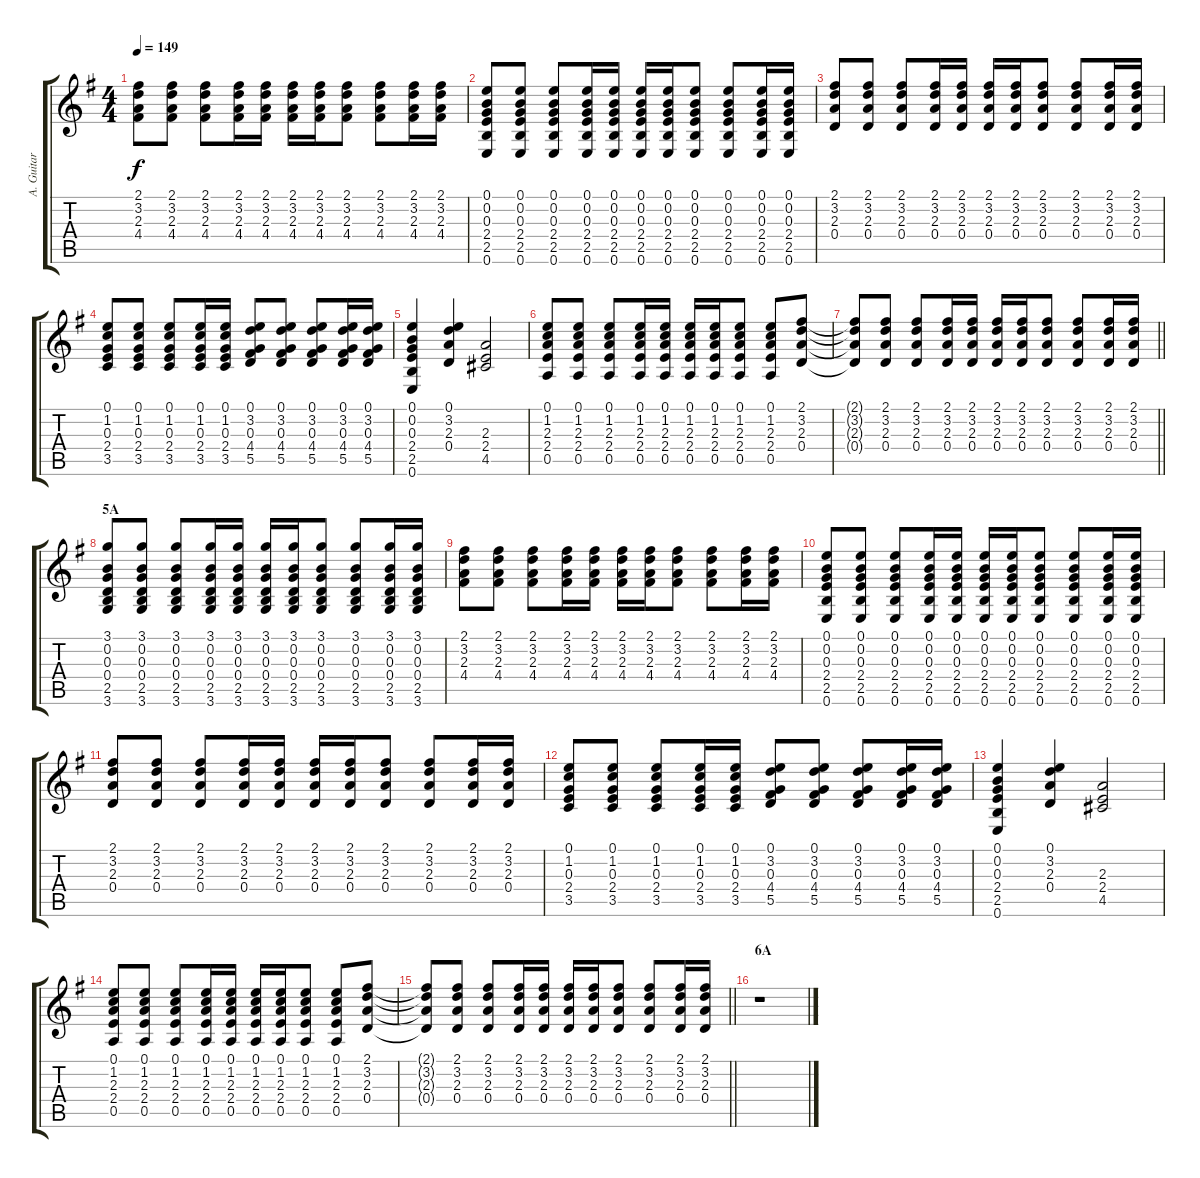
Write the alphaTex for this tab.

\track ("A. Guitar" "A. Guitar") {instrument acousticguitarsteel}
\staff {score tabs}
\tuning (E4 B3 G3 D3 A2 E2) {hide}
\ts (4 4)
\tempo 149
\clef g2
\ks g
(2.1 3.2 2.3 4.4).8{dy f} (2.1 3.2 2.3 4.4).8 (2.1 3.2 2.3 4.4).8 (2.1 3.2 2.3 4.4).16 (2.1 3.2 2.3 4.4).16 (2.1 3.2 2.3 4.4).16 (2.1 3.2 2.3 4.4).16 (2.1 3.2 2.3 4.4).8 (2.1 3.2 2.3 4.4).8 (2.1 3.2 2.3 4.4).16 (2.1 3.2 2.3 4.4).16 |
(0.1 0.2 0.3 2.4 2.5 0.6).8 (0.1 0.2 0.3 2.4 2.5 0.6).8 (0.1 0.2 0.3 2.4 2.5 0.6).8 (0.1 0.2 0.3 2.4 2.5 0.6).16 (0.1 0.2 0.3 2.4 2.5 0.6).16 (0.1 0.2 0.3 2.4 2.5 0.6).16 (0.1 0.2 0.3 2.4 2.5 0.6).16 (0.1 0.2 0.3 2.4 2.5 0.6).8 (0.1 0.2 0.3 2.4 2.5 0.6).8 (0.1 0.2 0.3 2.4 2.5 0.6).16 (0.1 0.2 0.3 2.4 2.5 0.6).16 |
(2.1 3.2 2.3 0.4).8 (2.1 3.2 2.3 0.4).8 (2.1 3.2 2.3 0.4).8 (2.1 3.2 2.3 0.4).16 (2.1 3.2 2.3 0.4).16 (2.1 3.2 2.3 0.4).16 (2.1 3.2 2.3 0.4).16 (2.1 3.2 2.3 0.4).8 (2.1 3.2 2.3 0.4).8 (2.1 3.2 2.3 0.4).16 (2.1 3.2 2.3 0.4).16 |
(0.1 1.2 0.3 2.4 3.5).8 (0.1 1.2 0.3 2.4 3.5).8 (0.1 1.2 0.3 2.4 3.5).8 (0.1 1.2 0.3 2.4 3.5).16 (0.1 1.2 0.3 2.4 3.5).16 (0.1 3.2 0.3 4.4 5.5).8 (0.1 3.2 0.3 4.4 5.5).8 (0.1 3.2 0.3 4.4 5.5).8 (0.1 3.2 0.3 4.4 5.5).16 (0.1 3.2 0.3 4.4 5.5).16 |
(0.1 0.2 0.3 2.4 2.5 0.6).4 (0.1 3.2 2.3 0.4).4 (2.3 2.4 4.5).2 |
(0.1 1.2 2.3 2.4 0.5).8 (0.1 1.2 2.3 2.4 0.5).8 (0.1 1.2 2.3 2.4 0.5).8 (0.1 1.2 2.3 2.4 0.5).16 (0.1 1.2 2.3 2.4 0.5).16 (0.1 1.2 2.3 2.4 0.5).16 (0.1 1.2 2.3 2.4 0.5).16 (0.1 1.2 2.3 2.4 0.5).8 (0.1 1.2 2.3 2.4 0.5).8 (2.1 3.2 2.3 0.4).8 |
\barLineRight lightlight
(2.1{t} 3.2{t} 2.3{t} 0.4{t}).8 (2.1 3.2 2.3 0.4).8 (2.1 3.2 2.3 0.4).8 (2.1 3.2 2.3 0.4).16 (2.1 3.2 2.3 0.4).16 (2.1 3.2 2.3 0.4).16 (2.1 3.2 2.3 0.4).16 (2.1 3.2 2.3 0.4).8 (2.1 3.2 2.3 0.4).8 (2.1 3.2 2.3 0.4).16 (2.1 3.2 2.3 0.4).16 |
\section ("" "5A")
(3.1 0.2 0.3 0.4 2.5 3.6).8 (3.1 0.2 0.3 0.4 2.5 3.6).8 (3.1 0.2 0.3 0.4 2.5 3.6).8 (3.1 0.2 0.3 0.4 2.5 3.6).16 (3.1 0.2 0.3 0.4 2.5 3.6).16 (3.1 0.2 0.3 0.4 2.5 3.6).16 (3.1 0.2 0.3 0.4 2.5 3.6).16 (3.1 0.2 0.3 0.4 2.5 3.6).8 (3.1 0.2 0.3 0.4 2.5 3.6).8 (3.1 0.2 0.3 0.4 2.5 3.6).16 (3.1 0.2 0.3 0.4 2.5 3.6).16 |
(2.1 3.2 2.3 4.4).8 (2.1 3.2 2.3 4.4).8 (2.1 3.2 2.3 4.4).8 (2.1 3.2 2.3 4.4).16 (2.1 3.2 2.3 4.4).16 (2.1 3.2 2.3 4.4).16 (2.1 3.2 2.3 4.4).16 (2.1 3.2 2.3 4.4).8 (2.1 3.2 2.3 4.4).8 (2.1 3.2 2.3 4.4).16 (2.1 3.2 2.3 4.4).16 |
(0.1 0.2 0.3 2.4 2.5 0.6).8 (0.1 0.2 0.3 2.4 2.5 0.6).8 (0.1 0.2 0.3 2.4 2.5 0.6).8 (0.1 0.2 0.3 2.4 2.5 0.6).16 (0.1 0.2 0.3 2.4 2.5 0.6).16 (0.1 0.2 0.3 2.4 2.5 0.6).16 (0.1 0.2 0.3 2.4 2.5 0.6).16 (0.1 0.2 0.3 2.4 2.5 0.6).8 (0.1 0.2 0.3 2.4 2.5 0.6).8 (0.1 0.2 0.3 2.4 2.5 0.6).16 (0.1 0.2 0.3 2.4 2.5 0.6).16 |
(2.1 3.2 2.3 0.4).8 (2.1 3.2 2.3 0.4).8 (2.1 3.2 2.3 0.4).8 (2.1 3.2 2.3 0.4).16 (2.1 3.2 2.3 0.4).16 (2.1 3.2 2.3 0.4).16 (2.1 3.2 2.3 0.4).16 (2.1 3.2 2.3 0.4).8 (2.1 3.2 2.3 0.4).8 (2.1 3.2 2.3 0.4).16 (2.1 3.2 2.3 0.4).16 |
(0.1 1.2 0.3 2.4 3.5).8 (0.1 1.2 0.3 2.4 3.5).8 (0.1 1.2 0.3 2.4 3.5).8 (0.1 1.2 0.3 2.4 3.5).16 (0.1 1.2 0.3 2.4 3.5).16 (0.1 3.2 0.3 4.4 5.5).8 (0.1 3.2 0.3 4.4 5.5).8 (0.1 3.2 0.3 4.4 5.5).8 (0.1 3.2 0.3 4.4 5.5).16 (0.1 3.2 0.3 4.4 5.5).16 |
(0.1 0.2 0.3 2.4 2.5 0.6).4 (0.1 3.2 2.3 0.4).4 (2.3 2.4 4.5).2 |
(0.1 1.2 2.3 2.4 0.5).8 (0.1 1.2 2.3 2.4 0.5).8 (0.1 1.2 2.3 2.4 0.5).8 (0.1 1.2 2.3 2.4 0.5).16 (0.1 1.2 2.3 2.4 0.5).16 (0.1 1.2 2.3 2.4 0.5).16 (0.1 1.2 2.3 2.4 0.5).16 (0.1 1.2 2.3 2.4 0.5).8 (0.1 1.2 2.3 2.4 0.5).8 (2.1 3.2 2.3 0.4).8 |
\barLineRight lightlight
(2.1{t} 3.2{t} 2.3{t} 0.4{t}).8 (2.1 3.2 2.3 0.4).8 (2.1 3.2 2.3 0.4).8 (2.1 3.2 2.3 0.4).16 (2.1 3.2 2.3 0.4).16 (2.1 3.2 2.3 0.4).16 (2.1 3.2 2.3 0.4).16 (2.1 3.2 2.3 0.4).8 (2.1 3.2 2.3 0.4).8 (2.1 3.2 2.3 0.4).16 (2.1 3.2 2.3 0.4).16 |
\section ("" "6A")
r.1
